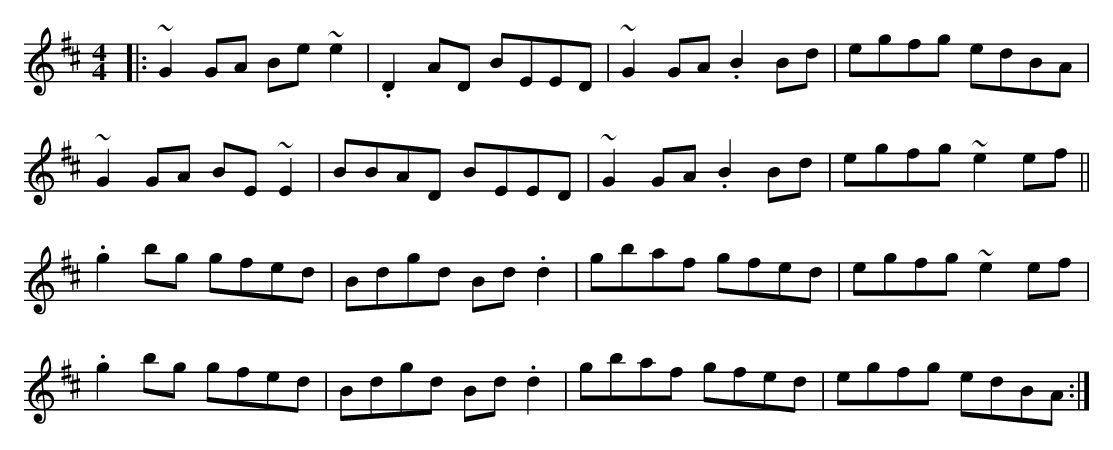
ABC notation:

X:1
M:4/4
K:Edor
|:~G2 GA Be~e2|.D2 AD BEED|~G2 GA .B2Bd|egfg edBA|
~G2 GA BE~E2|BBAD BEED|~G2 GA .B2Bd|egfg ~e2ef||
.g2 bg gfed|Bdgd Bd.d2|gbaf gfed|egfg ~e2ef|
.g2 bg gfed|Bdgd Bd.d2|gbaf gfed|egfg edBA:|
